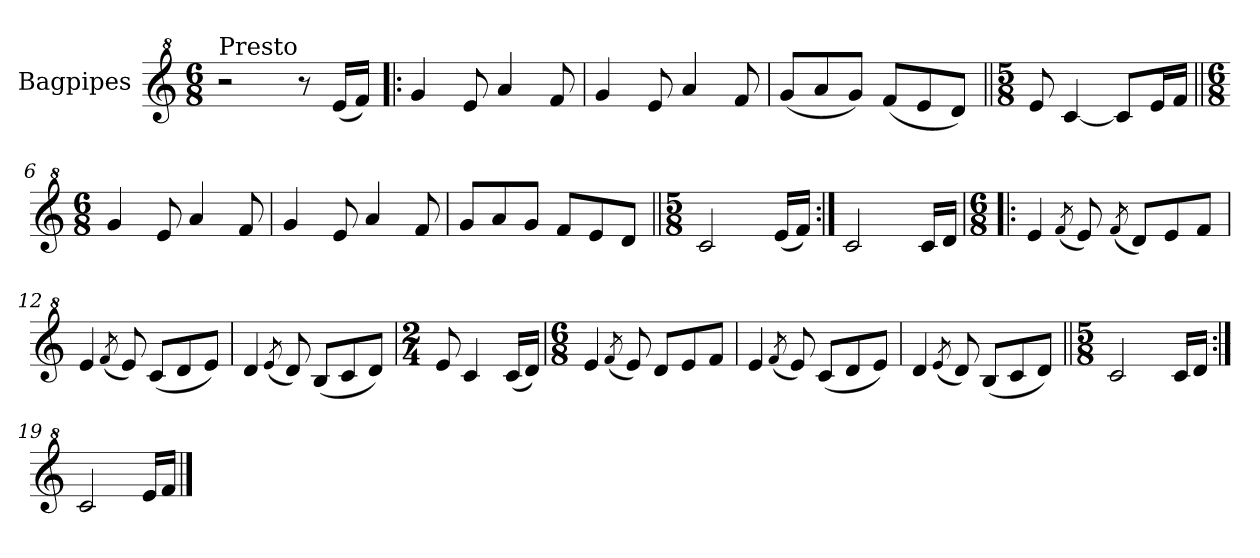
**kern
*part1
*staff1
*I"Bagpipes
*I'Bag
*clefG^2
*k[]
*C:
*M6/8
=1
!LO:TX:a:t=Presto
2r
8r
(16ee/LL
16ff/JJ)
=2!|:
4gg/
8ee/
4aa/
8ff/
=3
4gg/
8ee/
4aa/
8ff/
=4
(8gg/L
8aa/
8gg/J)
(8ff/L
8ee/
8dd/J)
=5||
*M5/8
8ee/
[4cc/
8cc/L]
16ee/L
16ff/JJ
=6||
*M6/8
4gg/
8ee/
4aa/
8ff/
=7
4gg/
8ee/
4aa/
8ff/
!!LO:LB:g=z
=8
8gg/L
8aa/
8gg/J
8ff/L
8ee/
8dd/J
=9||
*M5/8
2cc/
(16ee/LL
16ff/JJ)
=10:|!
2cc/
16cc/LL
16dd/JJ
=11!|:
*M6/8
4ee/
(8qff/
8ee/)
(8qff/
8dd/L)
8ee/
8ff/J
=12
4ee/
(8qff/
8ee/)
(8cc/L
8dd/
8ee/J)
=13
4dd/
(8qee/
8dd/)
(8b/L
8cc/
8dd/J)
=14
*M2/4
8ee/
4cc/
(16cc/LL
16dd/JJ)
!!LO:LB:g=z
=15
*M6/8
4ee/
(8qff/
8ee/)
8dd/L
8ee/
8ff/J
=16
4ee/
(8qff/
8ee/)
(8cc/L
8dd/
8ee/J)
=17
4dd/
(8qee/
8dd/)
(8b/L
8cc/
8dd/J)
=18||
*M5/8
2cc/
16cc/LL
16dd/JJ
=19:|!
2cc/
16ee/LL
16ff/JJ
==
*-
